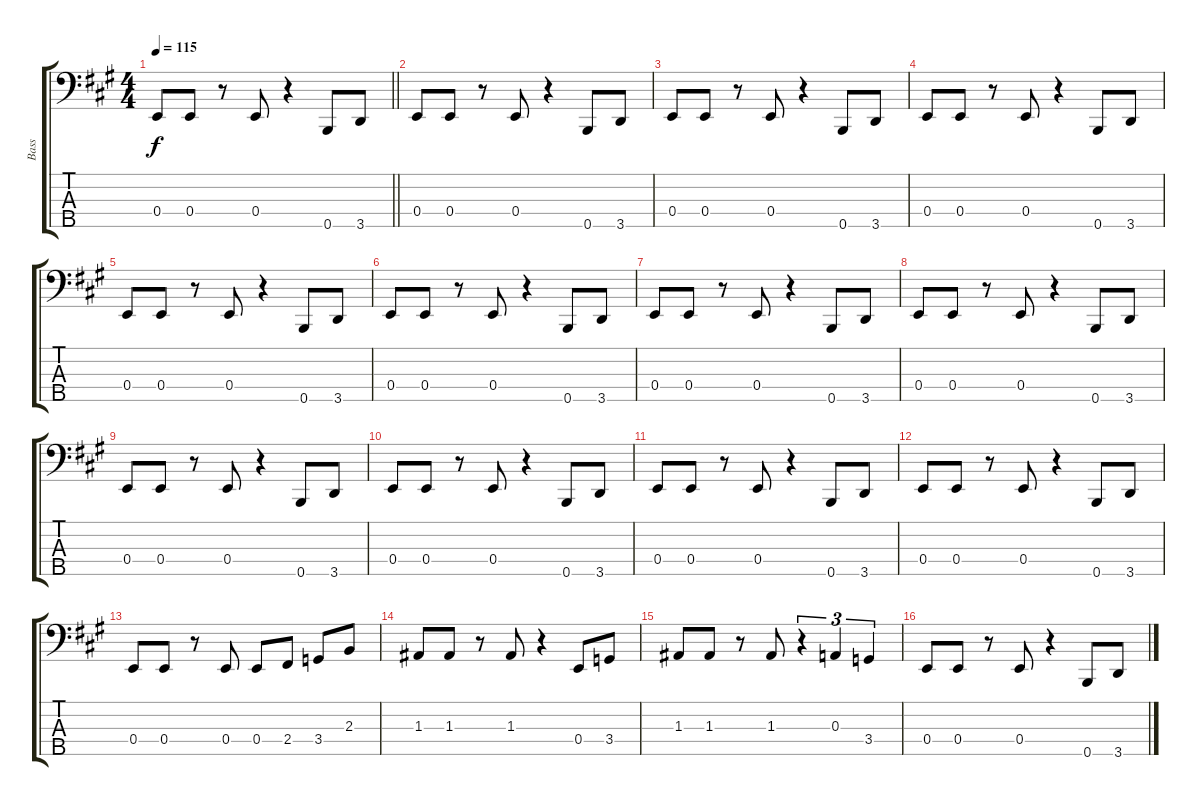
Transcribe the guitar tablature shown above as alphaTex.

\track ("Bass" "Bass") {instrument electricbassfinger}
\staff {score tabs}
\tuning (G2 D2 A1 E1 B0) {hide}
\ts (4 4)
\tempo 115
\clef f4
\barLineRight lightlight
\ks a
0.4.8{dy f} 0.4.8 r.8 0.4.8 r.4 0.5.8 3.5.8 |
\section ("" " ")
0.4.8 0.4.8 r.8 0.4.8 r.4 0.5.8 3.5.8 |
0.4.8 0.4.8 r.8 0.4.8 r.4 0.5.8 3.5.8 |
0.4.8 0.4.8 r.8 0.4.8 r.4 0.5.8 3.5.8 |
0.4.8 0.4.8 r.8 0.4.8 r.4 0.5.8 3.5.8 |
0.4.8 0.4.8 r.8 0.4.8 r.4 0.5.8 3.5.8 |
0.4.8 0.4.8 r.8 0.4.8 r.4 0.5.8 3.5.8 |
0.4.8 0.4.8 r.8 0.4.8 r.4 0.5.8 3.5.8 |
0.4.8 0.4.8 r.8 0.4.8 r.4 0.5.8 3.5.8 |
0.4.8 0.4.8 r.8 0.4.8 r.4 0.5.8 3.5.8 |
0.4.8 0.4.8 r.8 0.4.8 r.4 0.5.8 3.5.8 |
0.4.8 0.4.8 r.8 0.4.8 r.4 0.5.8 3.5.8 |
0.4.8 0.4.8 r.8 0.4.8 0.4.8 2.4.8 3.4.8 2.3.8 |
1.3.8 1.3.8 r.8 1.3.8 r.4 0.4.8 3.4.8 |
1.3.8 1.3.8 r.8 1.3.8 r.4{tu (3 2)} 0.3.4{tu (3 2)} 3.4.4{tu (3 2)} |
0.4.8 0.4.8 r.8 0.4.8 r.4 0.5.8 3.5.8
